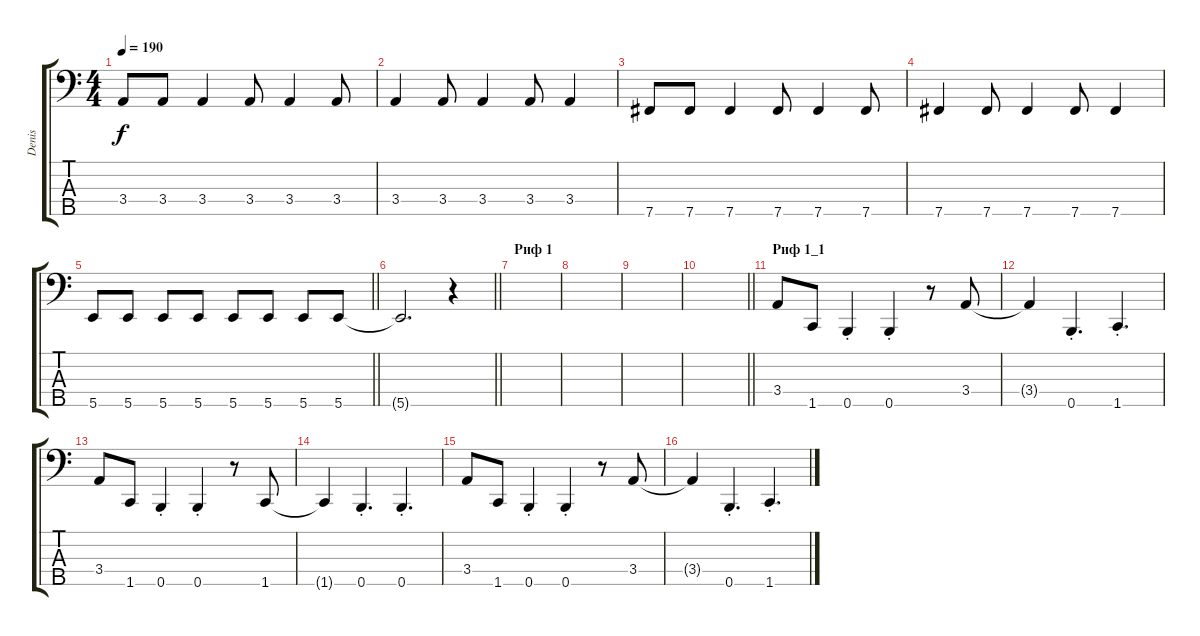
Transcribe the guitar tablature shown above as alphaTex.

\track ("Denis" "Denis") {instrument electricbasspick}
\staff {score tabs}
\tuning (A2 E2 B1 Gb1 B0) {hide}
\ts (4 4)
\tempo 190
\clef f4
\ks c
3.4.8{dy f} 3.4.8 3.4.4 3.4.8 3.4.4 3.4.8 |
3.4.4 3.4.8 3.4.4 3.4.8 3.4.4 |
7.5.8 7.5.8 7.5.4 7.5.8 7.5.4 7.5.8 |
7.5.4 7.5.8 7.5.4 7.5.8 7.5.4 |
\barLineRight lightlight
5.5.8 5.5.8 5.5.8 5.5.8 5.5.8 5.5.8 5.5.8 5.5.8 |
\section ("" "")
\barLineRight lightlight
5.5{t}.2{d} r.4 |
\section ("" "Риф 1")
|
|
|
\barLineRight lightlight
|
\section ("" "Риф 1_1")
3.4.8 1.5.8 0.5{st}.4 0.5{st}.4 r.8 3.4.8 |
3.4{t}.4 0.5{st}.4{d} 1.5{st}.4{d} |
3.4.8 1.5.8 0.5{st}.4 0.5{st}.4 r.8 1.5.8 |
1.5{t}.4 0.5{st}.4{d} 0.5{st}.4{d} |
3.4.8 1.5.8 0.5{st}.4 0.5{st}.4 r.8 3.4.8 |
3.4{t}.4 0.5{st}.4{d} 1.5{st}.4{d}
